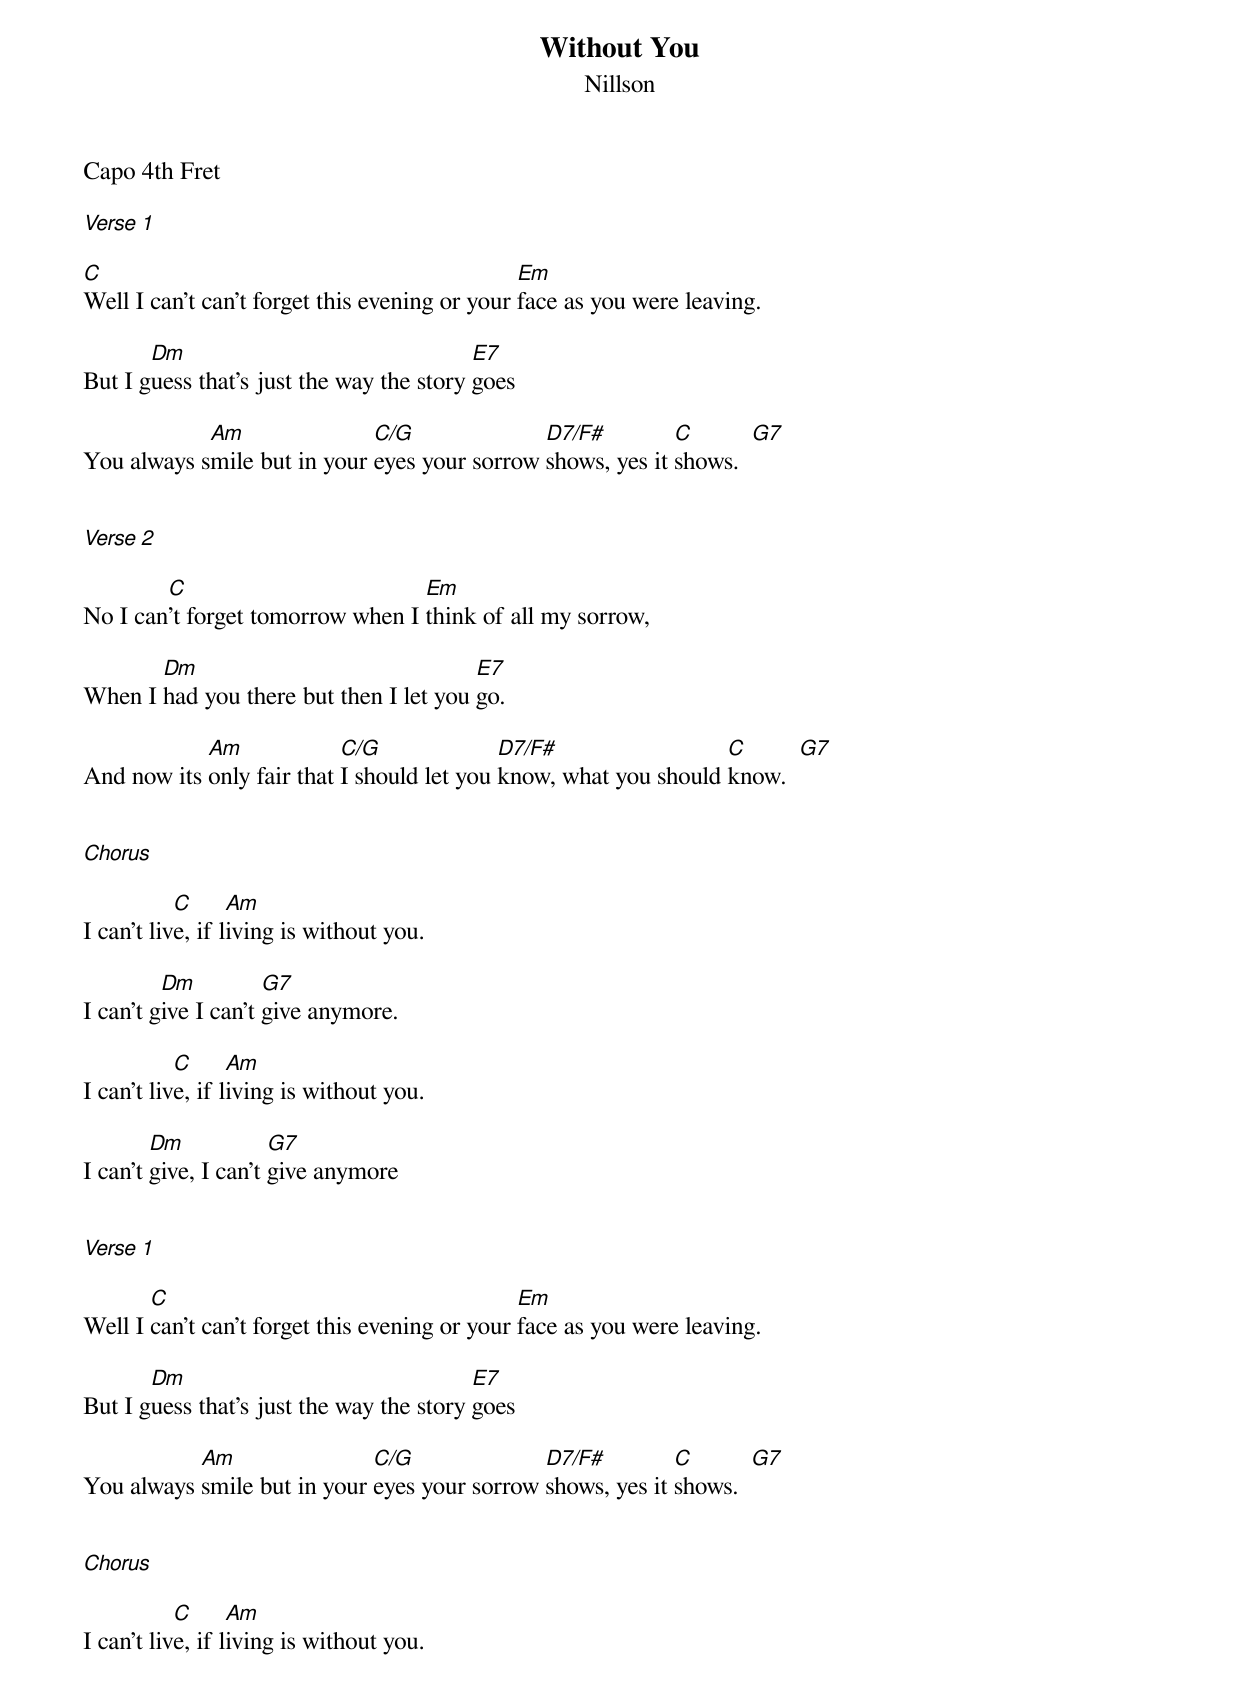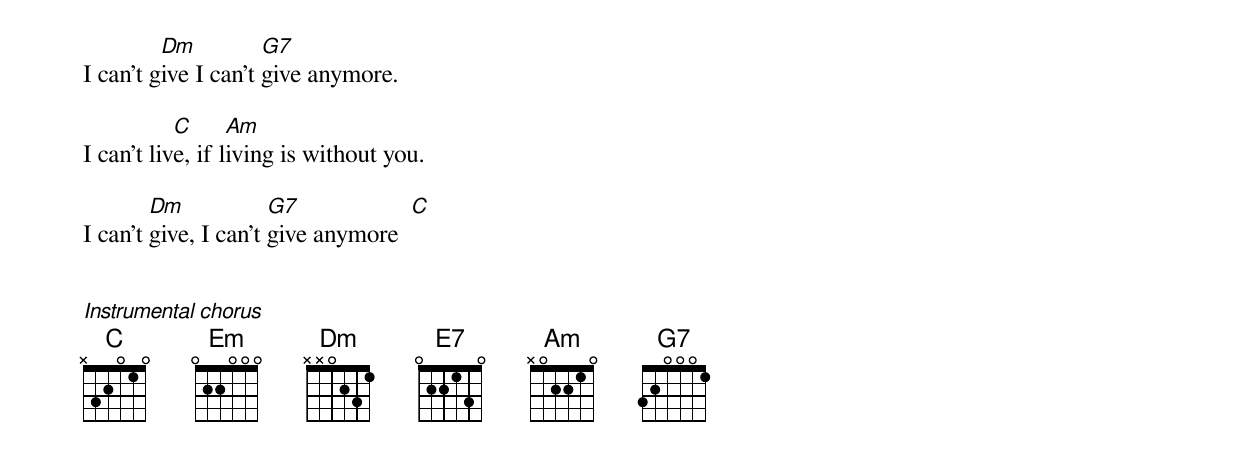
{title:Without You}
{subtitle:Nillson}
Capo 4th Fret

[Verse 1]

[C]Well I can't can't forget this evening or your [Em]face as you were leaving.

But I g[Dm]uess that's just the way the story [E7]goes

You always s[Am]mile but in your [C/G]eyes your sorrow [D7/F#]shows, yes it [C]shows.  [G7]


[Verse 2]

No I can[C]'t forget tomorrow when I [Em]think of all my sorrow,

When I [Dm]had you there but then I let you [E7]go.

And now its [Am]only fair that [C/G]I should let you [D7/F#]know, what you should [C]know.  [G7]


[Chorus]

I can't liv[C]e, if l[Am]iving is without you.

I can't g[Dm]ive I can't [G7]give anymore.

I can't liv[C]e, if l[Am]iving is without you.

I can't [Dm]give, I can't [G7]give anymore


[Verse 1]

Well I [C]can't can't forget this evening or your [Em]face as you were leaving.

But I g[Dm]uess that's just the way the story [E7]goes

You always [Am]smile but in your [C/G]eyes your sorrow [D7/F#]shows, yes it [C]shows.  [G7]


[Chorus]

I can't liv[C]e, if l[Am]iving is without you.

I can't g[Dm]ive I can't [G7]give anymore.

I can't liv[C]e, if l[Am]iving is without you.

I can't [Dm]give, I can't [G7]give anymore  [C]


[Instrumental chorus]
